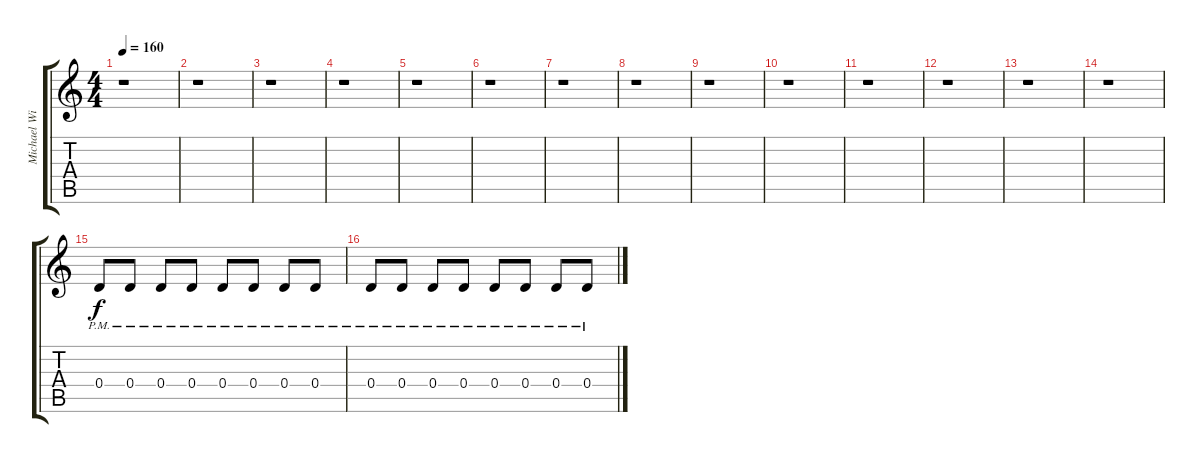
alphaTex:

\track ("Michael Wilton" "Michael Wi") {instrument distortionguitar}
\staff {score tabs}
\tuning (E4 B3 G3 D3 A2 E2) {hide}
\ts (4 4)
\tempo 160
\clef g2
\ks c
r.1{dy f} |
r.1 |
r.1 |
r.1 |
r.1 |
r.1 |
r.1 |
r.1 |
r.1 |
r.1 |
r.1 |
r.1 |
r.1 |
r.1 |
0.4{pm}.8 0.4{pm}.8 0.4{pm}.8 0.4{pm}.8 0.4{pm}.8 0.4{pm}.8 0.4{pm}.8 0.4{pm}.8 |
0.4{pm}.8 0.4{pm}.8 0.4{pm}.8 0.4{pm}.8 0.4{pm}.8 0.4{pm}.8 0.4{pm}.8 0.4{pm}.8
